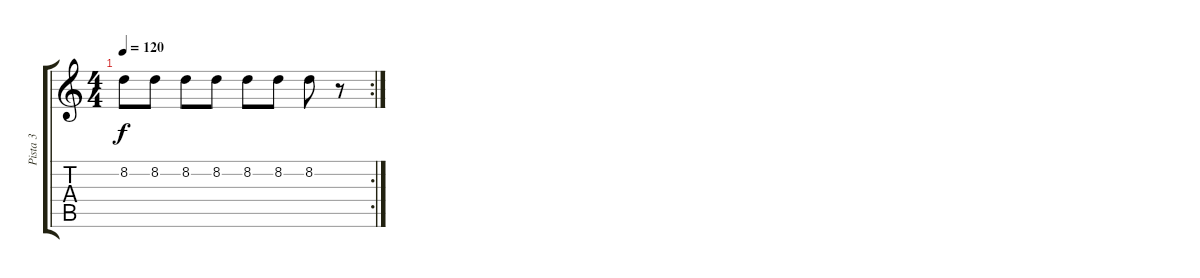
\track ("Pista 3" "Pista 3") {instrument distortionguitar}
\staff {score tabs}
\tuning (B3 Gb3 D3 A2 E2 B1) {hide}
\rc 2
\ts (4 4)
\tempo 120
\clef g2
\ks c
8.2.8{dy f} 8.2.8 8.2.8 8.2.8 8.2.8 8.2.8 8.2.8 r.8
